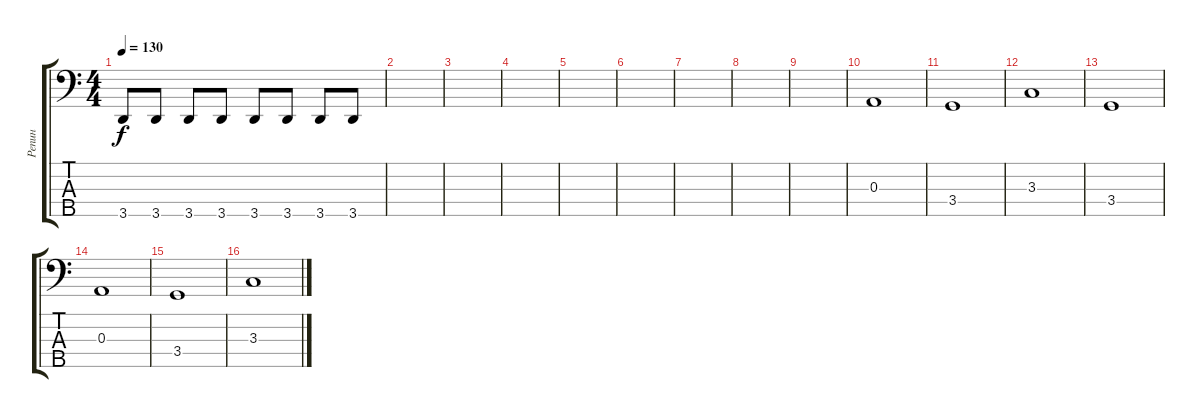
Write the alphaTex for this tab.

\track ("Репин" "Репин") {instrument electricbassfinger}
\staff {score tabs}
\tuning (G2 D2 A1 E1 B0) {hide}
\ts (4 4)
\tempo 130
\clef f4
\ks c
3.5.8{dy f} 3.5.8 3.5.8 3.5.8 3.5.8 3.5.8 3.5.8 3.5.8 |
|
|
|
|
|
|
|
|
0.3.1 |
3.4.1 |
3.3.1 |
3.4.1 |
0.3.1 |
3.4.1 |
3.3.1
